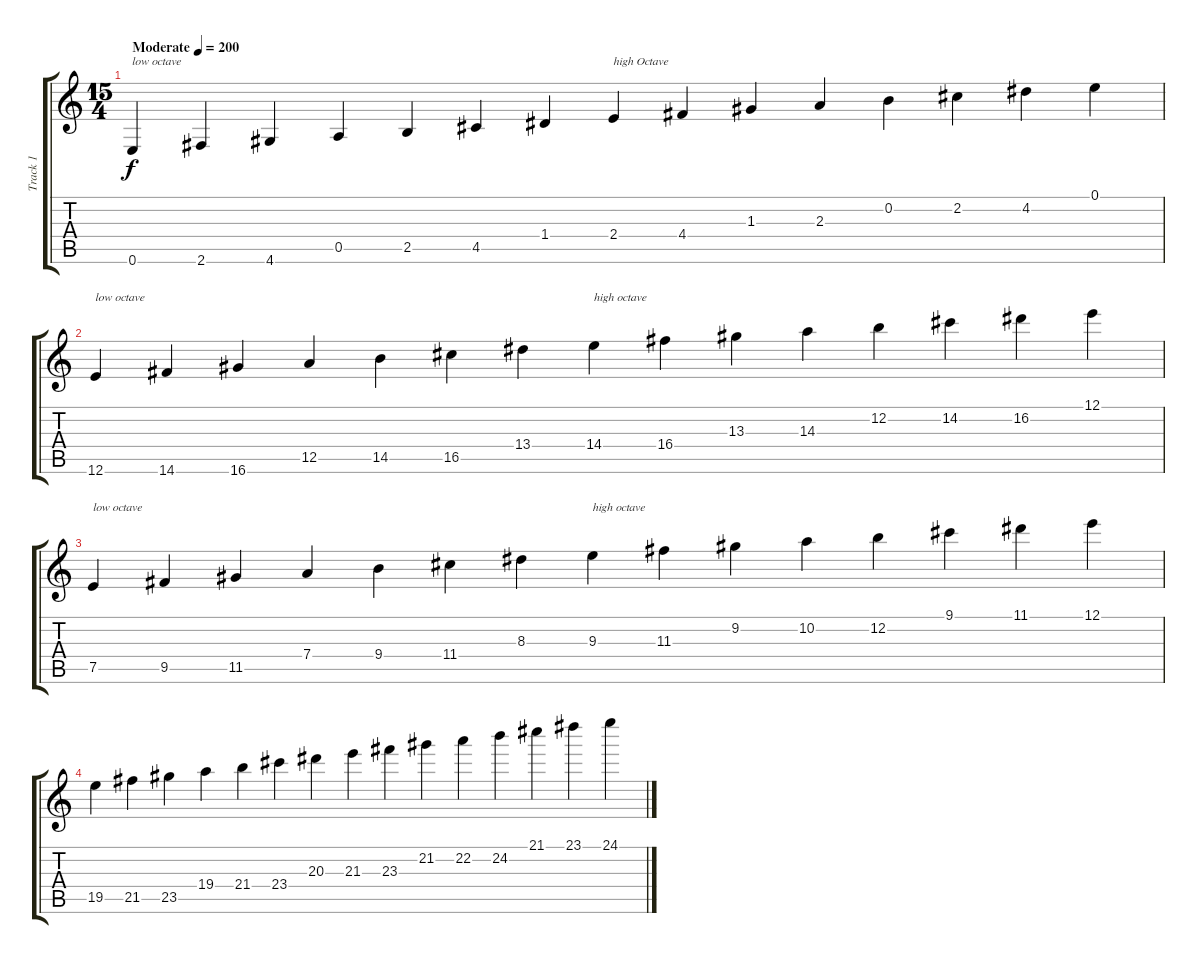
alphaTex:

\track ("Track 1" "Track 1") {instrument distortionguitar}
\staff {score tabs}
\tuning (E4 B3 G3 D3 A2 E2) {hide}
\ts (15 4)
\tempo (200 "Moderate")
\clef g2
\ks c
0.6.4{txt "low octave" dy f instrument distortionguitar} 2.6.4 4.6.4 0.5.4 2.5.4 4.5.4 1.4.4 2.4.4{txt "high Octave"} 4.4.4 1.3.4 2.3.4 0.2.4 2.2.4 4.2.4 0.1.4 |
12.6.4{txt "low octave"} 14.6.4 16.6.4 12.5.4 14.5.4 16.5.4 13.4.4 14.4.4{txt "high octave"} 16.4.4 13.3.4 14.3.4 12.2.4 14.2.4 16.2.4 12.1.4 |
7.5.4{txt "low octave"} 9.5.4 11.5.4 7.4.4 9.4.4 11.4.4 8.3.4 9.3.4{txt "high octave"} 11.3.4 9.2.4 10.2.4 12.2.4 9.1.4 11.1.4 12.1.4 |
19.5.4 21.5.4 23.5.4 19.4.4 21.4.4 23.4.4 20.3.4 21.3.4 23.3.4 21.2.4 22.2.4 24.2.4 21.1.4 23.1.4 24.1.4
